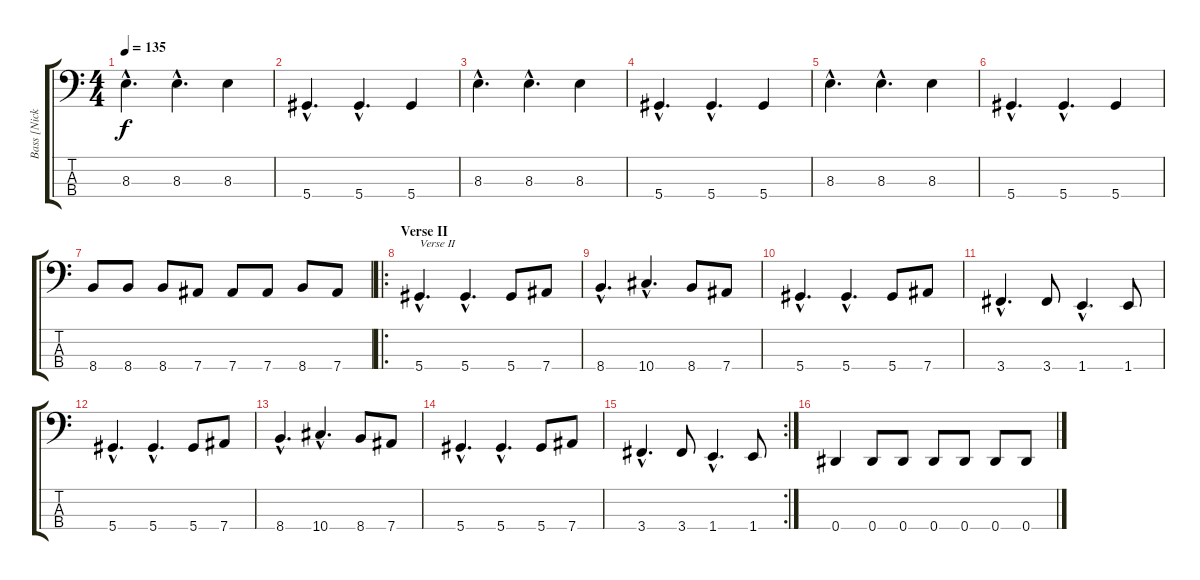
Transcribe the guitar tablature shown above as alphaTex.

\track ("Bass [Nicklasson]" "Bass [Nick") {instrument electricbasspick}
\staff {score tabs}
\tuning (Gb2 Db2 Ab1 Eb1) {hide}
\ts (4 4)
\tempo 135
\clef f4
\ks c
8.3{hac}.4{d dy f} 8.3{hac}.4{d} 8.3.4 |
5.4{hac}.4{d} 5.4{hac}.4{d} 5.4.4 |
8.3{hac}.4{d} 8.3{hac}.4{d} 8.3.4 |
5.4{hac}.4{d} 5.4{hac}.4{d} 5.4.4 |
8.3{hac}.4{d} 8.3{hac}.4{d} 8.3.4 |
5.4{hac}.4{d} 5.4{hac}.4{d} 5.4.4 |
8.4.8 8.4.8 8.4.8 7.4.8 7.4.8 7.4.8 8.4.8 7.4.8 |
\ro
\section ("" "Verse II")
5.4{hac}.4{d txt "Verse II"} 5.4{hac}.4{d} 5.4.8 7.4.8 |
8.4{hac}.4{d} 10.4{hac}.4{d} 8.4.8 7.4.8 |
5.4{hac}.4{d} 5.4{hac}.4{d} 5.4.8 7.4.8 |
3.4{hac}.4{d} 3.4.8 1.4{hac}.4{d} 1.4.8 |
5.4{hac}.4{d} 5.4{hac}.4{d} 5.4.8 7.4.8 |
8.4{hac}.4{d} 10.4{hac}.4{d} 8.4.8 7.4.8 |
5.4{hac}.4{d} 5.4{hac}.4{d} 5.4.8 7.4.8 |
\rc 2
3.4{hac}.4{d} 3.4.8 1.4{hac}.4{d} 1.4.8 |
0.4.4 0.4.8 0.4.8 0.4.8 0.4.8 0.4.8 0.4.8
